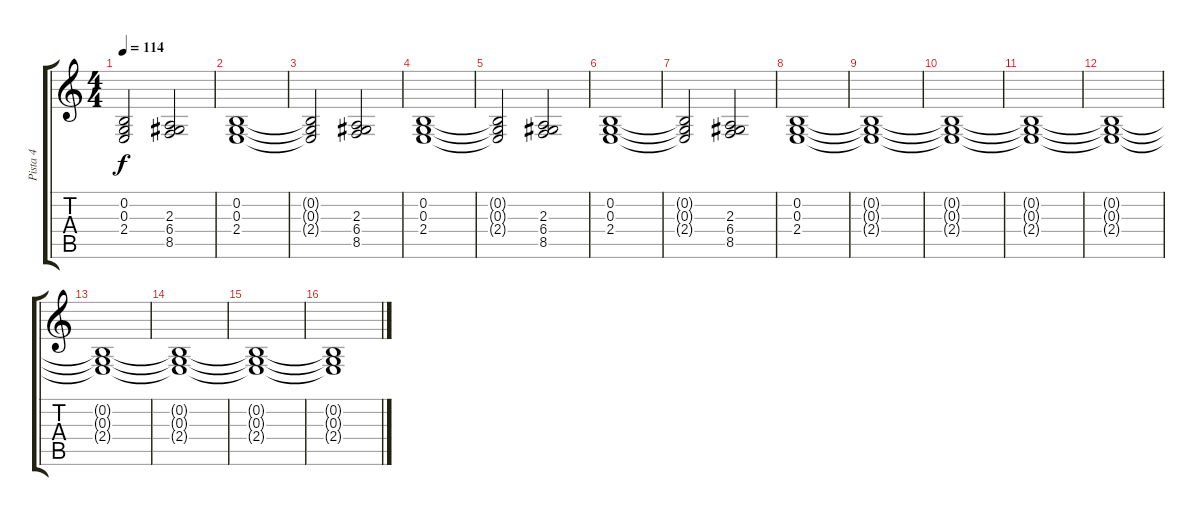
\track ("Pista 4" "Pista 4") {instrument reedorgan}
\staff {score tabs}
\tuning (E4 B3 G3 D3 A2 E2) {hide}
\ts (4 4)
\tempo 114
\clef g2
\ks c
(0.2{t} 0.3{t} 2.4{t}).2{dy f} (2.3 6.4 8.5).2 |
(0.2 0.3 2.4).1 |
(0.2{t} 0.3{t} 2.4{t}).2 (2.3 6.4 8.5).2 |
(0.2 0.3 2.4).1 |
(0.2{t} 0.3{t} 2.4{t}).2 (2.3 6.4 8.5).2 |
(0.2 0.3 2.4).1 |
(0.2{t} 0.3{t} 2.4{t}).2 (2.3 6.4 8.5).2 |
(0.2 0.3 2.4).1 |
(0.2{t} 0.3{t} 2.4{t}).1 |
(0.2{t} 0.3{t} 2.4{t}).1 |
(0.2{t} 0.3{t} 2.4{t}).1 |
(0.2{t} 0.3{t} 2.4{t}).1 |
(0.2{t} 0.3{t} 2.4{t}).1 |
(0.2{t} 0.3{t} 2.4{t}).1 |
(0.2{t} 0.3{t} 2.4{t}).1 |
(0.2{t} 0.3{t} 2.4{t}).1
